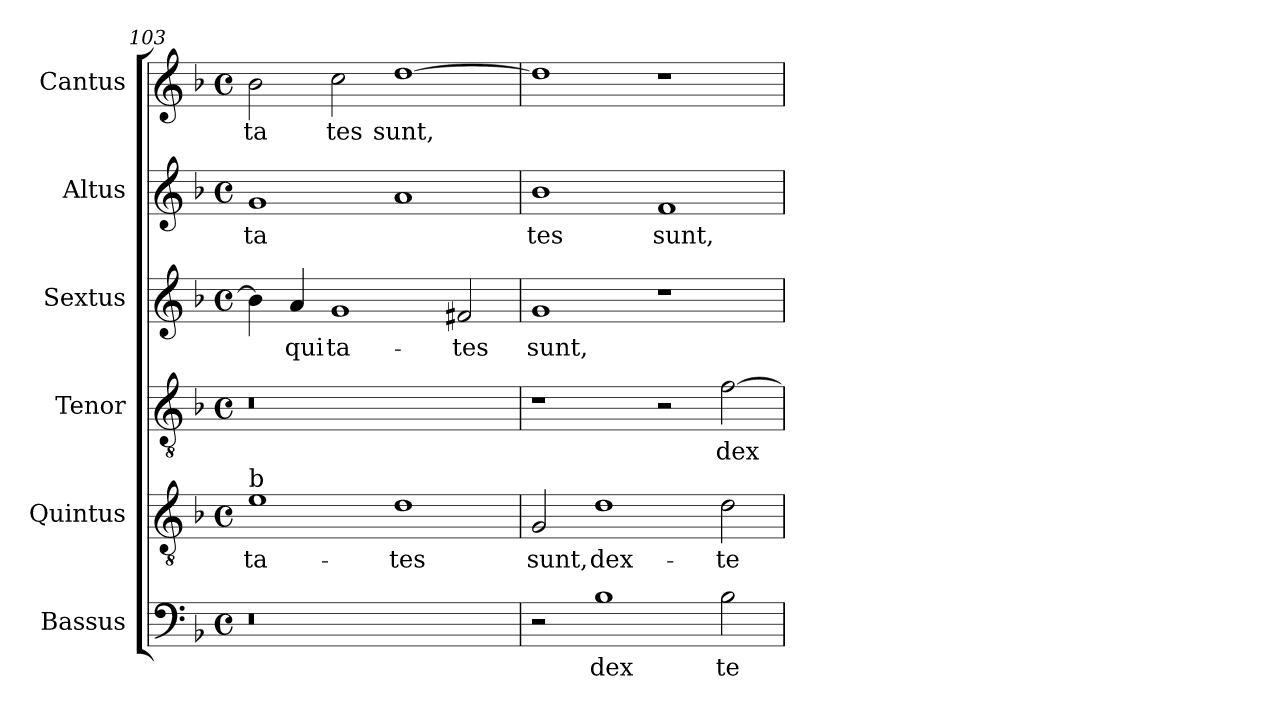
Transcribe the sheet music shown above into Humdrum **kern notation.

**kern	**text	**kern	**text	**kern	**text	**kern	**text	**kern	**text	**kern	**text
*part6	*part6	*part5	*part5	*part4	*part4	*part3	*part3	*part2	*part2	*part1	*part1
*staff6	*staff6	*staff5	*staff5	*staff4	*staff4	*staff3	*staff3	*staff2	*staff2	*staff1	*staff1
*I"Bassus	*	*I"Quintus	*	*I"Tenor	*	*I"Sextus	*	*I"Altus	*	*I"Cantus	*
*clefF4	*	*clefGv2	*	*clefGv2	*	*clefG2	*	*clefG2	*	*clefG2	*
*k[b-]	*	*k[b-]	*	*k[b-]	*	*k[b-]	*	*k[b-]	*	*k[b-]	*
*F:	*	*F:	*	*F:	*	*F:	*	*F:	*	*F:	*
*M4/4	*	*M4/4	*	*M4/4	*	*M4/4	*	*M4/4	*	*M4/4	*
*met(c)	*	*met(c)	*	*met(c)	*	*met(c)	*	*met(c)	*	*met(c)	*
=103	=103	=103	=103	=103	=103	=103	=103	=103	=103	=103	=103
!	!	!LO:TX:a:t=b	!	!	!	!	!	!	!	!	!
!	!	!	!LO:LY:b:cj	!	!	!	!	!	!LO:LY:b:cj	!	!LO:LY:b:cj
0r	.	1e	-ta-	0r	.	4b-\]	.	1g	ta	2b-\	ta
!	!	!	!	!	!	!	!LO:LY:b:cj	!	!	!	!
.	.	.	.	.	.	4a/	-qui	.	.	.	.
!	!	!	!	!	!	!	!LO:LY:b:cj	!	!	!	!LO:LY:b:cj
.	.	.	.	.	.	1g	ta-	.	.	2cc\	tes
!	!	!	!LO:LY:b:cj	!	!	!	!	!	!	!	!LO:LY:b
.	.	1d	-tes	.	.	.	.	1a	.	[>1dd	sunt,
!	!	!	!	!	!	!	!LO:LY:b:cj	!	!	!	!
.	.	.	.	.	.	2f#X/	-tes	.	.	.	.
=104	=104	=104	=104	=104	=104	=104	=104	=104	=104	=104	=104
!	!	!	!LO:LY:b:cj	!	!	!	!LO:LY:b:cj	!	!LO:LY:b:cj	!	!
2r	.	2G/	sunt,	1r	.	1g	sunt,	1b-	tes	1dd]	.
!	!LO:LY:b:cj	!	!LO:LY:b:cj	!	!	!	!	!	!	!	!
1B-	dex	1d	dex-	.	.	.	.	.	.	.	.
!	!	!	!	!	!	!	!	!	!LO:LY:b:cj	!	!
.	.	.	.	2r	.	1r	.	1f	sunt,	1r	.
!	!LO:LY:b:cj	!	!LO:LY:b:cj	!	!LO:LY:b	!	!	!	!	!	!
2B-\	te	2d\	-te-	[>2f\	dex	.	.	.	.	.	.
=	=	=	=	=	=	=	=	=	=	=	=
*-	*-	*-	*-	*-	*-	*-	*-	*-	*-	*-	*-
